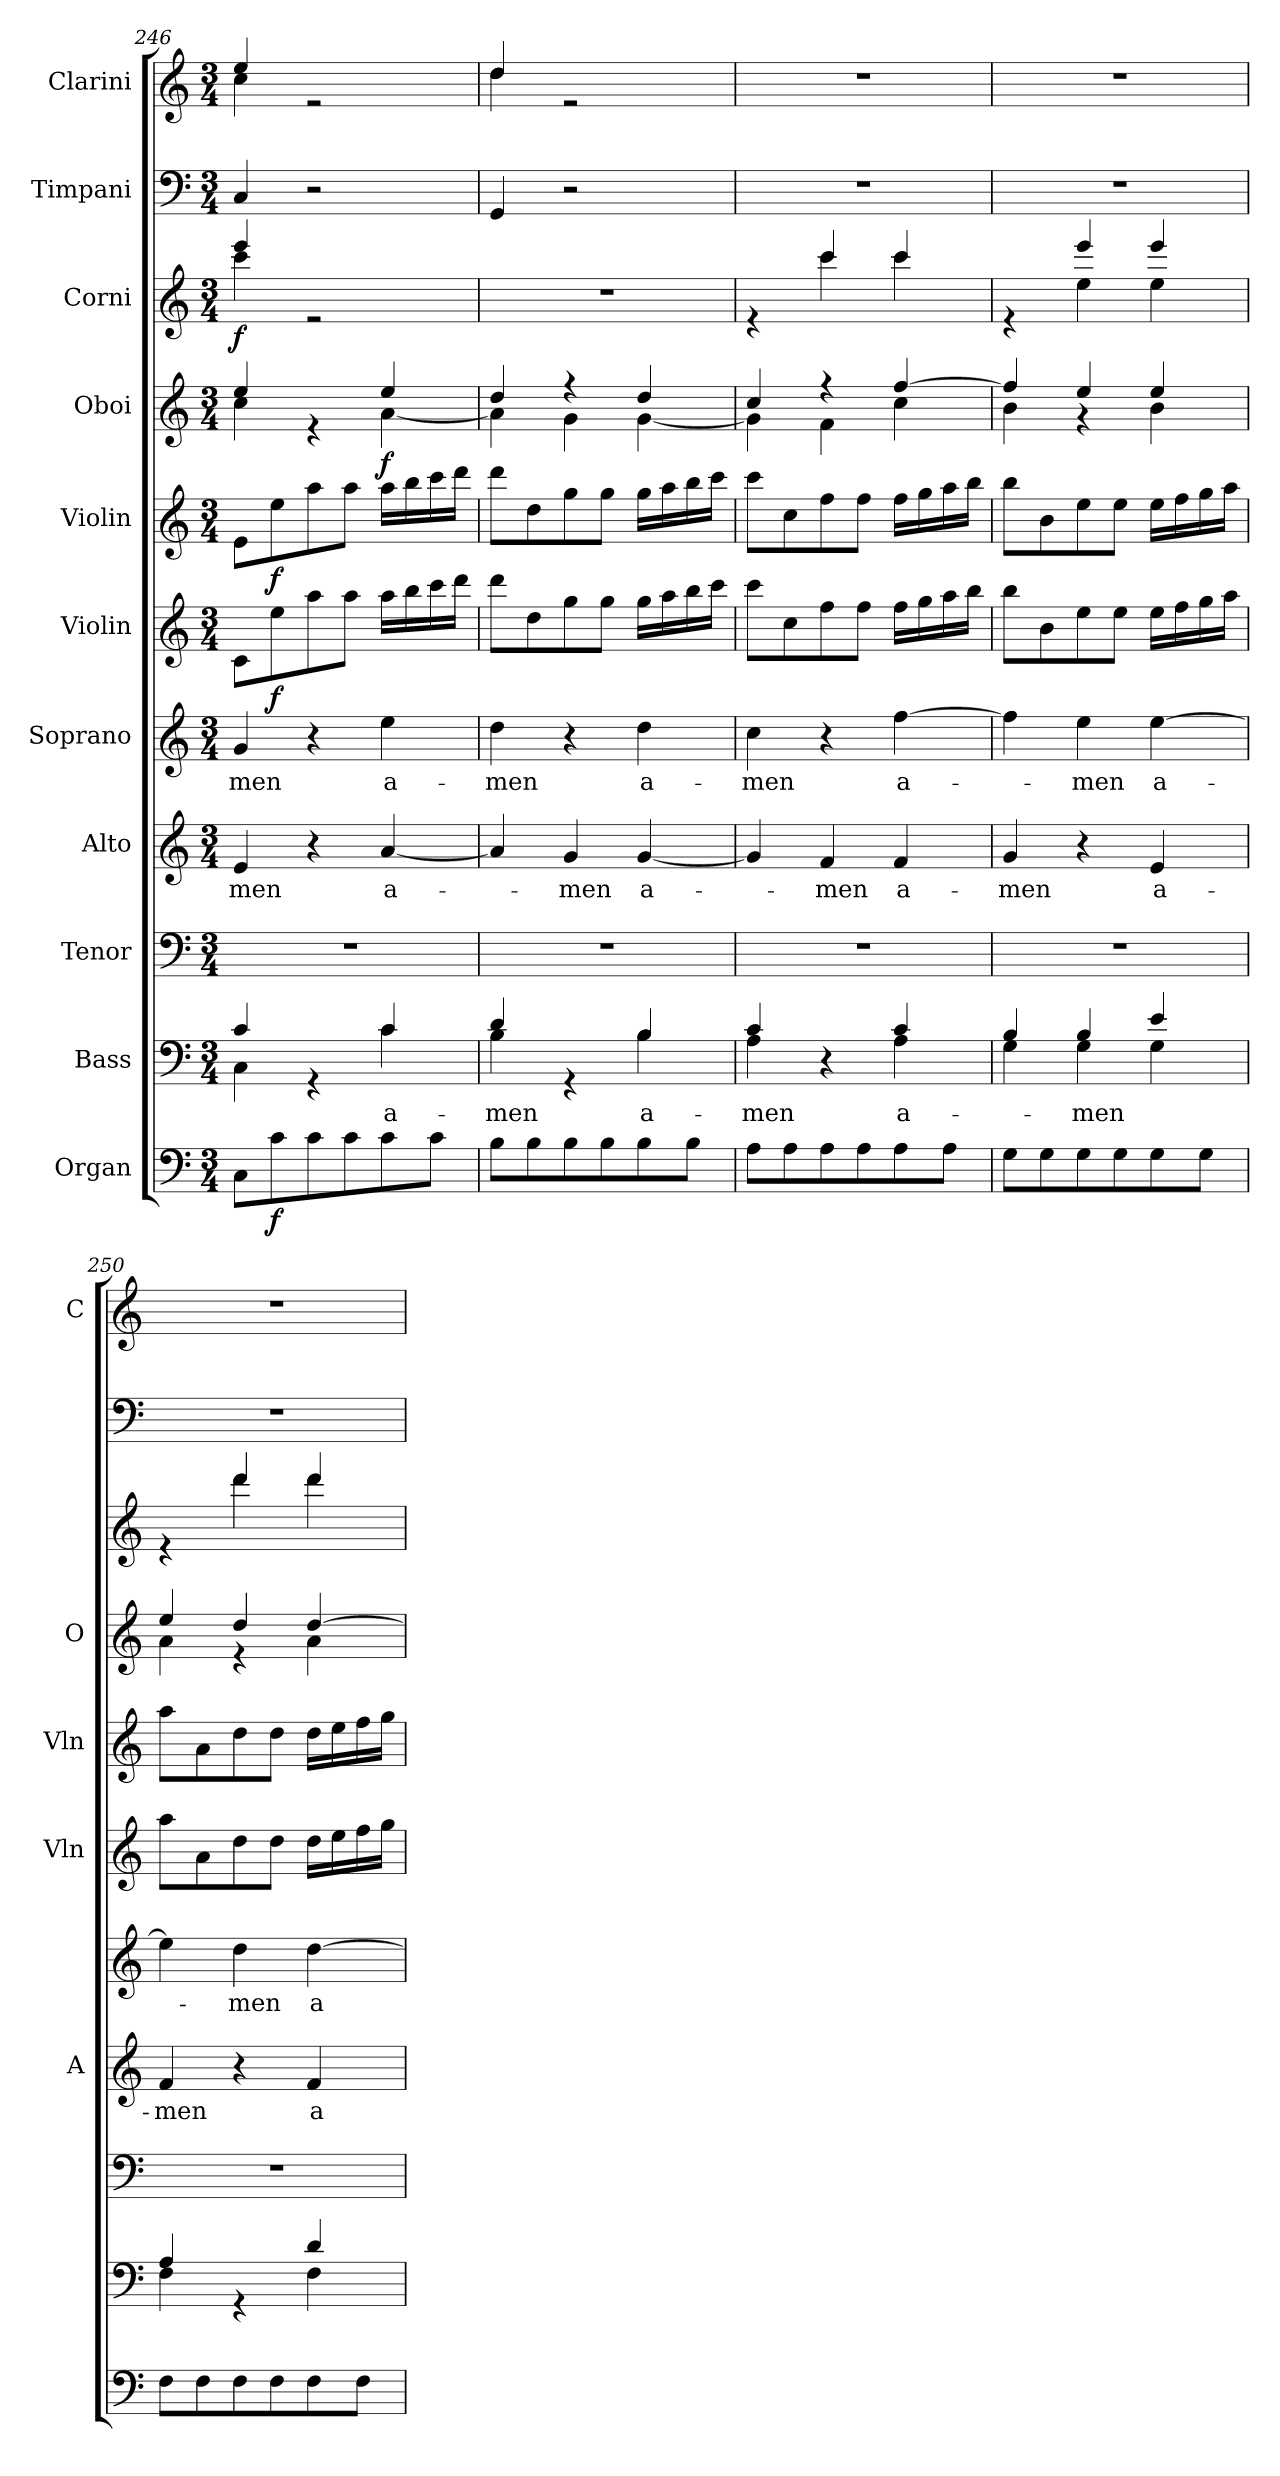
**kern	**dynam	**kern	**text	**kern	**kern	**text	**kern	**text	**kern	**dynam	**kern	**dynam	**kern	**dynam	**kern	**dynam	**kern	**kern
*part11	*part11	*part10	*part10	*part9	*part8	*part8	*part7	*part7	*part6	*part6	*part5	*part5	*part4	*part4	*part3	*part3	*part2	*part1
*staff11	*staff11	*staff10	*staff10	*staff9	*staff8	*staff8	*staff7	*staff7	*staff6	*staff6	*staff5	*staff5	*staff4	*staff4	*staff3	*staff3	*staff2	*staff1
*I"Organ	*	*I"Bass	*	*I"Tenor	*I"Alto	*	*I"Soprano	*	*I"Violin	*	*I"Violin	*	*I"Oboi	*	*I"Corni	*	*I"Timpani	*I"Clarini
*	*	*	*	*	*I'A	*	*	*	*I'Vln	*	*I'Vln	*	*I'O	*	*	*	*	*I'C
!!LO:PB:g=z
*clefF4	*	*clefF4	*	*clefF4	*clefG2	*	*clefG2	*	*clefG2	*	*clefG2	*	*clefG2	*	*clefG2	*	*clefF4	*clefG2
*	*	*	*	*	*	*	*	*	*	*	*	*	*	*	*ITrd7c12	*	*	*
*k[]	*	*k[]	*	*k[]	*k[]	*	*k[]	*	*k[]	*	*k[]	*	*k[]	*	*k[]	*	*k[]	*k[]
*M3/4	*	*M3/4	*	*M3/4	*M3/4	*	*M3/4	*	*M3/4	*	*M3/4	*	*M3/4	*	*M3/4	*	*M3/4	*M3/4
=246	=246	=246	=246	=246	=246	=246	=246	=246	=246	=246	=246	=246	=246	=246	=246	=246	=246	=246
*	*	*^	*	*	*	*	*	*	*	*	*	*	*	*	*	*	*	*
!	!	!	!	!	!	!	!LO:LY:b	!	!LO:LY:b	!	!	!	!	!	!	!	!LO:DY:b	!	!
*	*	*	*	*	*	*	*	*	*	*	*	*	*	*^	*	*^	*	*	*^
8C\L	.	4c/	4C\	.	2.r	4e/	-men	4g/	-men	8c\L	.	8e\L	.	4ee/	4cc\	.	4ee/	4cc\	f	4C/	4ee/	4cc\
!	!LO:DY:b	!	!	!	!	!	!	!	!	!	!LO:DY:b	!	!LO:DY:b	!	!	!	!	!	!	!	!	!
8c\	f	.	.	.	.	.	.	.	.	8ee\	f	8ee\	f	.	.	.	.	.	.	.	.	.
8c\	.	4rGG	4ryy	.	.	4r	.	4r	.	8aa\	.	8aa\	.	4re	4ryy	.	2re	2ryy	.	2r	2re	2ryy
8c\	.	.	.	.	.	.	.	.	.	8aa\J	.	8aa\J	.	.	.	.	.	.	.	.	.	.
!	!	!	!	!LO:LY:b	!	!	!LO:LY:b	!	!LO:LY:b	!	!	!	!	!	!	!LO:DY:b	!	!	!	!	!	!
8c\	.	4c/	4c\	a-	.	[4a/	a-	4ee\	a-	16aa\LL	.	16aa\LL	.	4ee/	[4a\	f	.	.	.	.	.	.
.	.	.	.	.	.	.	.	.	.	16bb\	.	16bb\	.	.	.	.	.	.	.	.	.	.
8c\J	.	.	.	.	.	.	.	.	.	16ccc\	.	16ccc\	.	.	.	.	.	.	.	.	.	.
.	.	.	.	.	.	.	.	.	.	16ddd\JJ	.	16ddd\JJ	.	.	.	.	.	.	.	.	.	.
*	*	*	*	*	*	*	*	*	*	*	*	*	*	*	*	*	*v	*v	*	*	*	*
=247	=247	=247	=247	=247	=247	=247	=247	=247	=247	=247	=247	=247	=247	=247	=247	=247	=247	=247	=247	=247	=247
!	!	!	!	!LO:LY:b	!	!	!	!	!LO:LY:b	!	!	!	!	!	!	!	!	!	!	!	!
8B\L	.	4d/	4B\	-men	2.r	4a/]	.	4dd\	-men	8ddd\L	.	8ddd\L	.	4dd/	4a\]	.	2.r	.	4GG/	4dd/	4dd\
8B\	.	.	.	.	.	.	.	.	.	8dd\	.	8dd\	.	.	.	.	.	.	.	.	.
!	!	!	!	!	!	!	!LO:LY:b	!	!	!	!	!	!	!	!	!	!	!	!	!	!
8B\	.	4rGG	4ryy	.	.	4g/	-men	4r	.	8gg\	.	8gg\	.	4r	4g\	.	.	.	2r	2re	2ryy
8B\	.	.	.	.	.	.	.	.	.	8gg\J	.	8gg\J	.	.	.	.	.	.	.	.	.
!	!	!	!	!LO:LY:b	!	!	!LO:LY:b	!	!LO:LY:b	!	!	!	!	!	!	!	!	!	!	!	!
8B\	.	4B/	4B\	a-	.	[4g/	a-	4dd\	a-	16gg\LL	.	16gg\LL	.	4dd/	[4g\	.	.	.	.	.	.
.	.	.	.	.	.	.	.	.	.	16aa\	.	16aa\	.	.	.	.	.	.	.	.	.
8B\J	.	.	.	.	.	.	.	.	.	16bb\	.	16bb\	.	.	.	.	.	.	.	.	.
.	.	.	.	.	.	.	.	.	.	16ccc\JJ	.	16ccc\JJ	.	.	.	.	.	.	.	.	.
*	*	*	*	*	*	*	*	*	*	*	*	*	*	*	*	*	*	*	*	*v	*v
=248	=248	=248	=248	=248	=248	=248	=248	=248	=248	=248	=248	=248	=248	=248	=248	=248	=248	=248	=248	=248
!	!	!	!	!LO:LY:b	!	!	!	!	!LO:LY:b	!	!	!	!	!	!	!	!	!	!	!
*	*	*	*	*	*	*	*	*	*	*	*	*	*	*	*	*	*^	*	*	*
8A\L	.	4c/	4A\	-men	2.r	4g/]	.	4cc\	-men	8ccc\L	.	8ccc\L	.	4cc/	4g\]	.	4re	4ryy	.	2.r	2.r
8A\	.	.	.	.	.	.	.	.	.	8cc\	.	8cc\	.	.	.	.	.	.	.	.	.
!	!	!	!	!	!	!	!LO:LY:b	!	!	!	!	!	!	!	!	!	!	!	!	!	!
8A\	.	4r	4ryy	.	.	4f/	-men	4r	.	8ff\	.	8ff\	.	4r	4f\	.	4cc/	4cc\	.	.	.
8A\	.	.	.	.	.	.	.	.	.	8ff\J	.	8ff\J	.	.	.	.	.	.	.	.	.
!	!	!	!	!LO:LY:b	!	!	!LO:LY:b	!	!LO:LY:b	!	!	!	!	!	!	!	!	!	!	!	!
8A\	.	4c/	4A\	a-	.	4f/	a-	[4ff\	a-	16ff\LL	.	16ff\LL	.	[4ff/	4cc\	.	4cc/	4cc\	.	.	.
.	.	.	.	.	.	.	.	.	.	16gg\	.	16gg\	.	.	.	.	.	.	.	.	.
8A\J	.	.	.	.	.	.	.	.	.	16aa\	.	16aa\	.	.	.	.	.	.	.	.	.
.	.	.	.	.	.	.	.	.	.	16bb\JJ	.	16bb\JJ	.	.	.	.	.	.	.	.	.
=249	=249	=249	=249	=249	=249	=249	=249	=249	=249	=249	=249	=249	=249	=249	=249	=249	=249	=249	=249	=249	=249
!	!	!	!	!	!	!	!LO:LY:b	!	!	!	!	!	!	!	!	!	!	!	!	!	!
8G\L	.	4B/	4G\	.	2.r	4g/	-men	4ff\]	.	8bb\L	.	8bb\L	.	4ff/]	4b\	.	4re	4ryy	.	2.r	2.r
8G\	.	.	.	.	.	.	.	.	.	8b\	.	8b\	.	.	.	.	.	.	.	.	.
!	!	!	!	!LO:LY:b	!	!	!	!	!LO:LY:b	!	!	!	!	!	!	!	!	!	!	!	!
8G\	.	4B/	4G\	-men	.	4r	.	4ee\	-men	8ee\	.	8ee\	.	4ee/	4r	.	4ee/	4e\	.	.	.
8G\	.	.	.	.	.	.	.	.	.	8ee\J	.	8ee\J	.	.	.	.	.	.	.	.	.
!	!	!	!	!	!	!	!LO:LY:b	!	!LO:LY:b	!	!	!	!	!	!	!	!	!	!	!	!
8G\	.	4e/	4G\	.	.	4e/	a-	[4ee\	a-	16ee\LL	.	16ee\LL	.	4ee/	4b\	.	4ee/	4e\	.	.	.
.	.	.	.	.	.	.	.	.	.	16ff\	.	16ff\	.	.	.	.	.	.	.	.	.
8G\J	.	.	.	.	.	.	.	.	.	16gg\	.	16gg\	.	.	.	.	.	.	.	.	.
.	.	.	.	.	.	.	.	.	.	16aa\JJ	.	16aa\JJ	.	.	.	.	.	.	.	.	.
=250	=250	=250	=250	=250	=250	=250	=250	=250	=250	=250	=250	=250	=250	=250	=250	=250	=250	=250	=250	=250	=250
!	!	!	!	!	!	!	!LO:LY:b	!	!	!	!	!	!	!	!	!	!	!	!	!	!
8F\L	.	4A/	4F\	.	2.r	4f/	-men	4ee\]	.	8aa\L	.	8aa\L	.	4ee/	4a\	.	4re	4ryy	.	2.r	2.r
8F\	.	.	.	.	.	.	.	.	.	8a\	.	8a\	.	.	.	.	.	.	.	.	.
!	!	!	!	!	!	!	!	!	!LO:LY:b	!	!	!	!	!	!	!	!	!	!	!	!
8F\	.	4rGG	4ryy	.	.	4r	.	4dd\	-men	8dd\	.	8dd\	.	4dd/	4r	.	4dd/	4dd\	.	.	.
8F\	.	.	.	.	.	.	.	.	.	8dd\J	.	8dd\J	.	.	.	.	.	.	.	.	.
!	!	!	!	!	!	!	!LO:LY:b	!	!LO:LY:b	!	!	!	!	!	!	!	!	!	!	!	!
8F\	.	4d/	4F\	.	.	4f/	a-	[4dd\	a-	16dd\LL	.	16dd\LL	.	[4dd/	4a\	.	4dd/	4dd\	.	.	.
.	.	.	.	.	.	.	.	.	.	16ee\	.	16ee\	.	.	.	.	.	.	.	.	.
8F\J	.	.	.	.	.	.	.	.	.	16ff\	.	16ff\	.	.	.	.	.	.	.	.	.
.	.	.	.	.	.	.	.	.	.	16gg\JJ	.	16gg\JJ	.	.	.	.	.	.	.	.	.
*	*	*	*	*	*	*	*	*	*	*	*	*	*	*v	*v	*	*	*	*	*	*
*	*	*v	*v	*	*	*	*	*	*	*	*	*	*	*	*	*v	*v	*	*	*
=	=	=	=	=	=	=	=	=	=	=	=	=	=	=	=	=	=	=
*-	*-	*-	*-	*-	*-	*-	*-	*-	*-	*-	*-	*-	*-	*-	*-	*-	*-	*-
